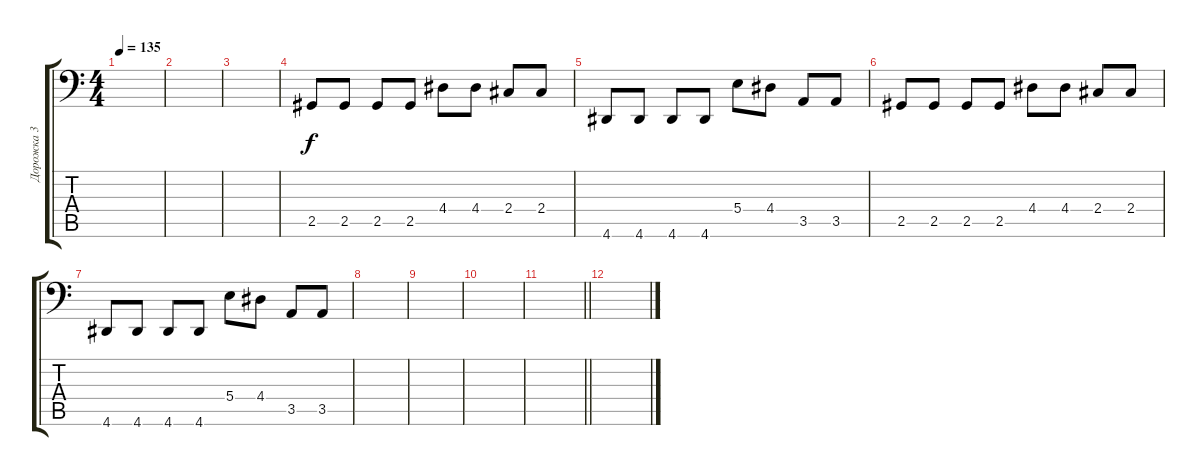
\track ("Дорожка 3" "Дорожка 3") {instrument electricbassfinger}
\staff {score tabs}
\tuning (Db3 Ab2 E2 B1 Gb1 B0) {hide}
\ts (4 4)
\tempo 135
\clef f4
\ks c
|
|
|
2.5.8 2.5.8 2.5.8 2.5.8 4.4.8 4.4.8 2.4.8 2.4.8 |
4.6.8 4.6.8 4.6.8 4.6.8 5.4.8 4.4.8 3.5.8 3.5.8 |
2.5.8 2.5.8 2.5.8 2.5.8 4.4.8 4.4.8 2.4.8 2.4.8 |
4.6.8 4.6.8 4.6.8 4.6.8 5.4.8 4.4.8 3.5.8 3.5.8 |
|
|
|
\barLineRight lightlight
|
\section ("" " ")
